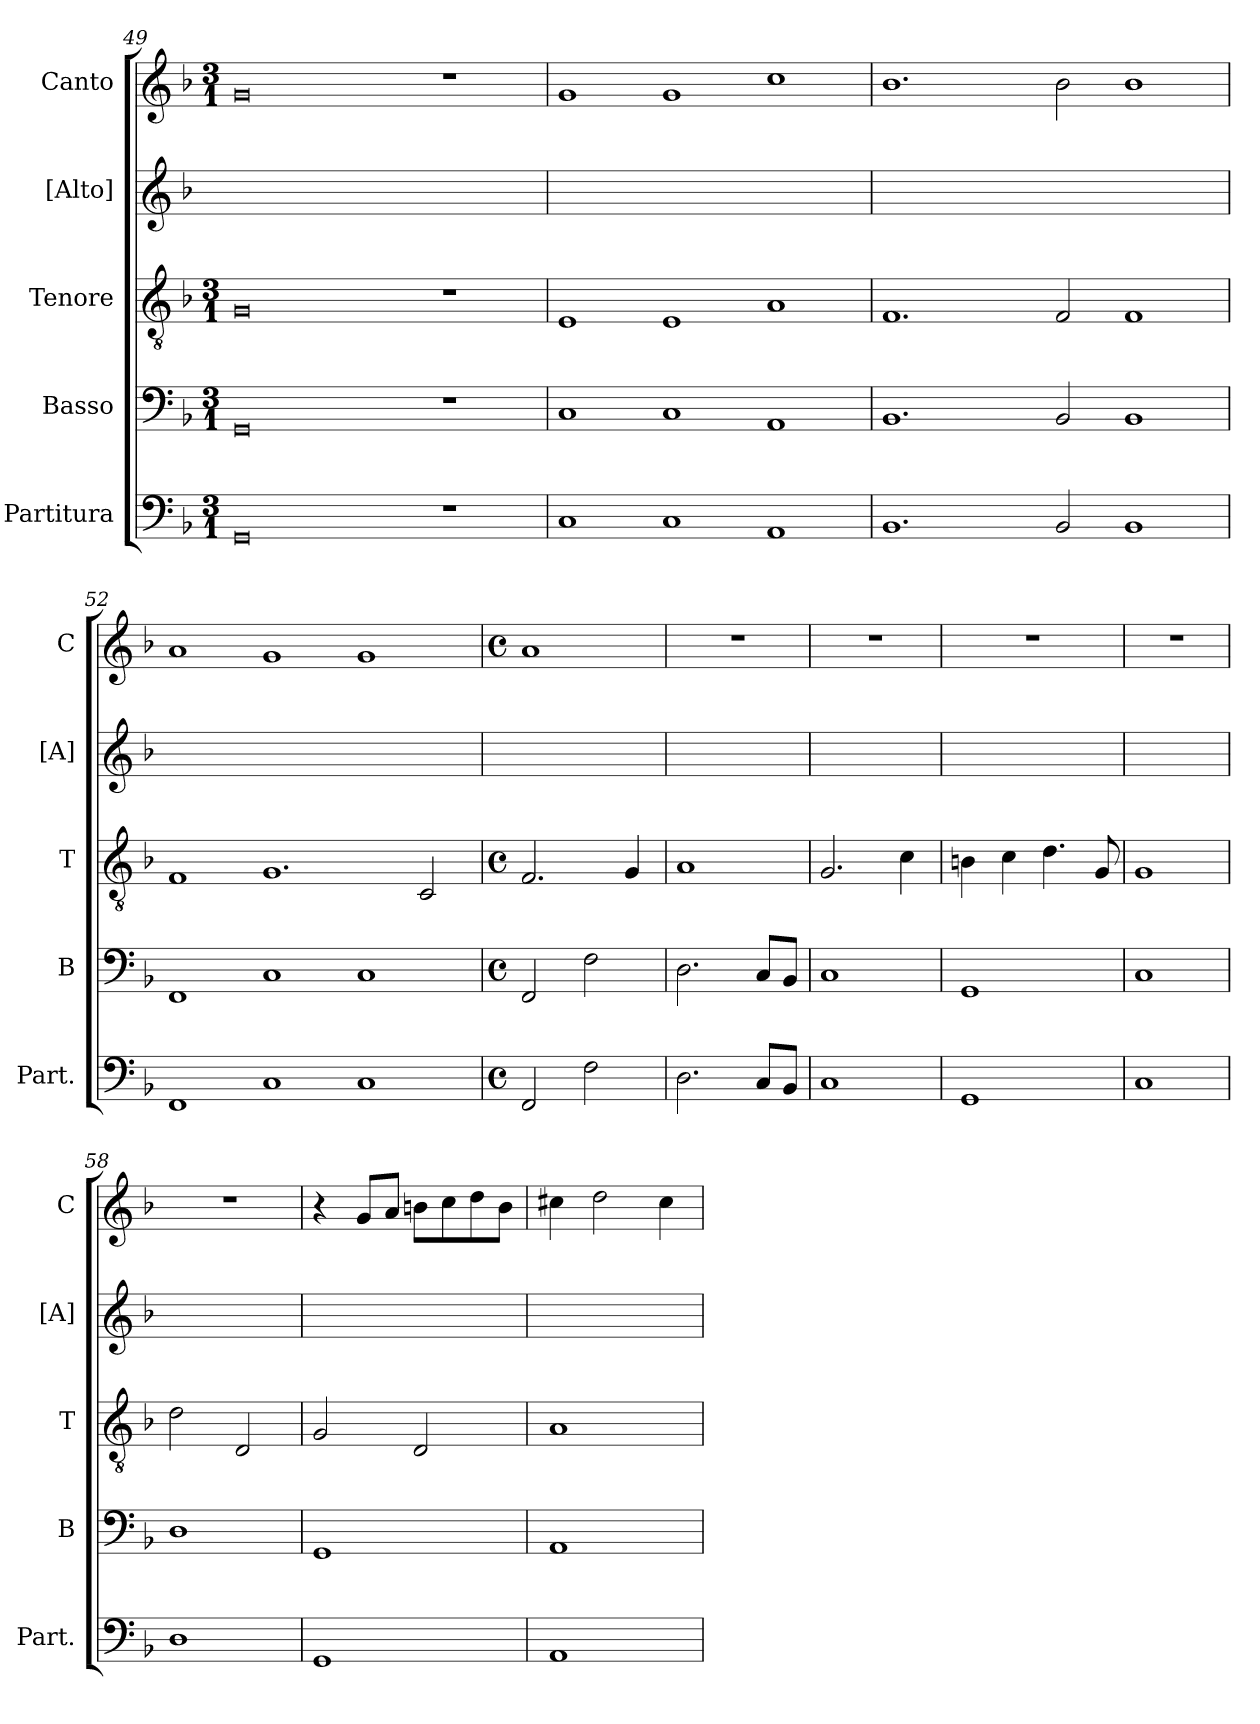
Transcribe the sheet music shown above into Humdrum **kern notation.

**kern	**kern	**kern	**kern	**kern
*part5	*part4	*part3	*part2	*part1
*staff5	*staff4	*staff3	*staff2	*staff1
*I"Partitura	*I"Basso	*I"Tenore	*I"[Alto]	*I"Canto
*I'Part.	*I'B	*I'T	*I'[A]	*I'C
*clefF4	*clefF4	*clefGv2	*clefG2	*clefG2
*k[b-]	*k[b-]	*k[b-]	*k[b-]	*k[b-]
*F:	*F:	*F:	*F:	*F:
*M3/1	*M3/1	*M3/1	*	*M3/1
=49	=49	=49	=49	=49
0GG	0GG	0G	1ryy	0g
.	.	.	0ryy	.
1r	1r	1r	.	1r
=50	=50	=50	=50	=50
1C	1C	1E	1ryy	1g
1C	1C	1E	0ryy	1g
1AA	1AA	1A	.	1cc
=51	=51	=51	=51	=51
1.BB-	1.BB-	1.F	1ryy	1.b-
.	.	.	0ryy	.
2BB-/	2BB-/	2F/	.	2b-\
1BB-	1BB-	1F	.	1b-
=52	=52	=52	=52	=52
1FF	1FF	1F	1ryy	1a
1C	1C	1.G	0ryy	1g
1C	1C	.	.	1g
.	.	2C/	.	.
=53	=53	=53	=53	=53
*M4/4	*M4/4	*M4/4	*	*M4/4
*met(c)	*met(c)	*met(c)	*	*met(c)
2FF/	2FF/	2.F/	1ryy	1a
2F\	2F\	.	.	.
.	.	4G/	.	.
=54	=54	=54	=54	=54
2.D\	2.D\	1A	1ryy	1r
8C/L	8C/L	.	.	.
8BB-/J	8BB-/J	.	.	.
=55	=55	=55	=55	=55
1C	1C	2.G/	1ryy	1r
.	.	4c\	.	.
=56	=56	=56	=56	=56
1GG	1GG	4Bn\	1ryy	1r
.	.	4c\	.	.
.	.	4.d\	.	.
.	.	8G/	.	.
=57	=57	=57	=57	=57
1C	1C	1G	1ryy	1r
=58	=58	=58	=58	=58
1D	1D	2d\	1ryy	1r
.	.	2D/	.	.
=59	=59	=59	=59	=59
1GG	1GG	2G/	1ryy	4r
.	.	.	.	8g/L
.	.	.	.	8a/J
.	.	2D/	.	8bn\L
.	.	.	.	8cc\
.	.	.	.	8dd\
.	.	.	.	8b\J
=60	=60	=60	=60	=60
1AA	1AA	1A	1ryy	4cc#X\
.	.	.	.	2dd\
.	.	.	.	4cc#\
=	=	=	=	=
*-	*-	*-	*-	*-
